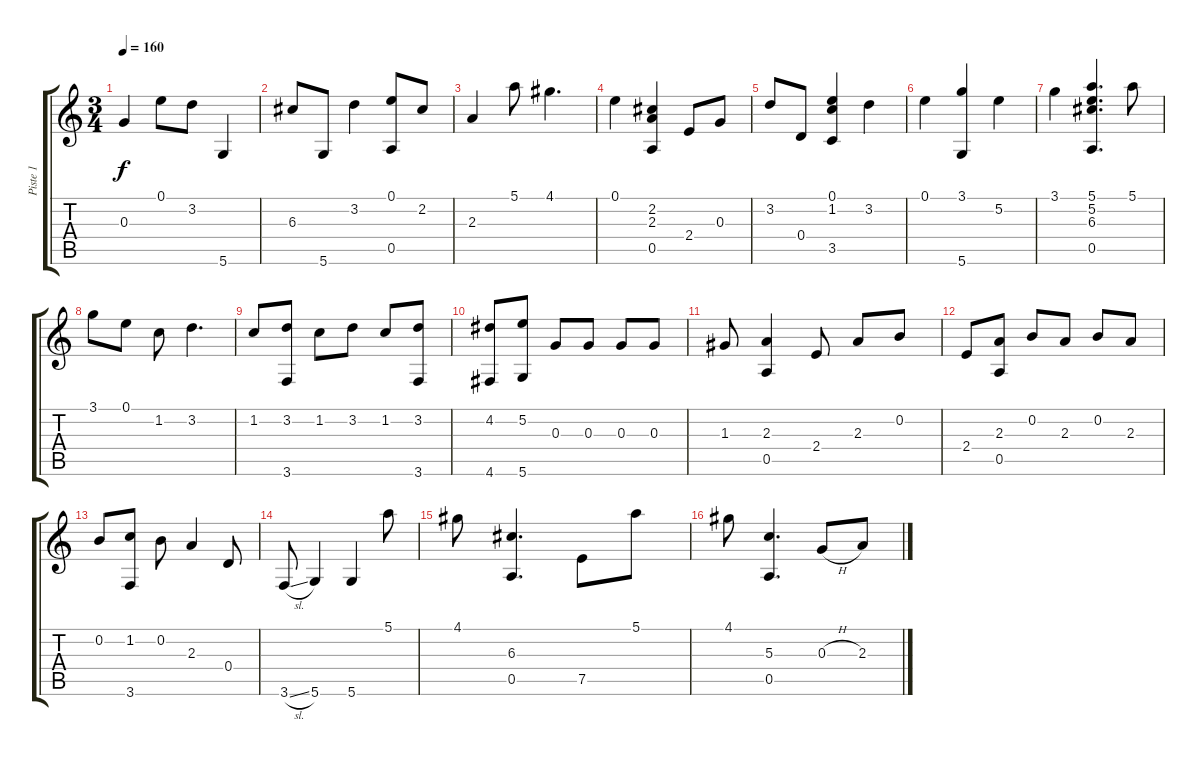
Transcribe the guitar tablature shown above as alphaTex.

\track ("Piste 1" "Piste 1") {instrument acousticguitarsteel}
\staff {score tabs}
\tuning (E4 B3 G3 D3 A2 D2) {hide}
\ts (3 4)
\tempo 160
\clef g2
\ks c
0.3.4{dy f} 0.1.8 3.2.8 5.6.4 |
6.3.8 5.6.8 3.2.4 (0.1 0.5).8 2.2.8 |
2.3.4 5.1.8 4.1.4{d} |
0.1.4 (2.2 2.3 0.5).4 2.4.8 0.3.8 |
3.2.8 0.4.8 (0.1 1.2 3.5).4 3.2.4 |
0.1.4 (3.1 5.6).4 5.2.4 |
3.1.4 (5.1 5.2 6.3 0.5).4{d} 5.1.8 |
3.1.8 0.1.8 1.2.8 3.2.4{d} |
1.2.8 (3.2 3.6).8 1.2.8 3.2.8 1.2.8 (3.2 3.6).8 |
(4.2 4.6).8 (5.2 5.6).8 0.3.8 0.3.8 0.3.8 0.3.8 |
1.3.8 (2.3 0.5).4 2.4.8 2.3.8 0.2.8 |
2.4.8 (2.3 0.5).8 0.2.8 2.3.8 0.2.8 2.3.8 |
0.2.8 (1.2 3.6).8 0.2.8 2.3.4 0.4.8 |
3.6{sl}.8 5.6.4 5.6.4 5.1.8 |
4.1.8 (6.3 0.5).4{d} 7.5.8 5.1.8 |
4.1.8 (5.3 0.5).4{d} 0.3{h}.8 2.3.8
